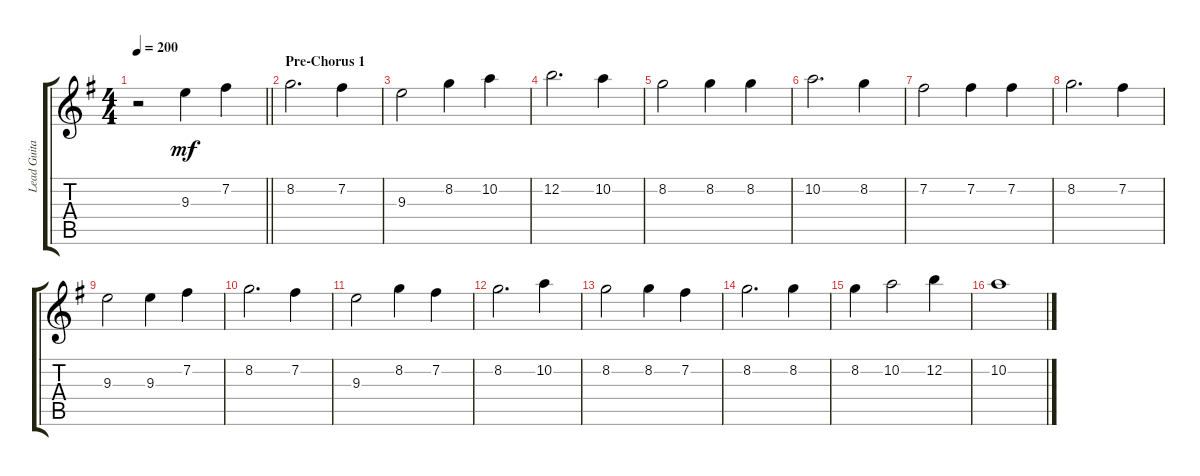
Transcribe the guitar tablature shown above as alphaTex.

\track ("Lead Guitar 2" "Lead Guita") {instrument distortionguitar}
\staff {score tabs}
\tuning (E4 B3 G3 D3 A2 E2) {hide}
\ts (4 4)
\tempo 200
\clef g2
\barLineRight lightlight
\ks g
r.2{dy f} 9.3.4{dy mf} 7.2.4 |
\section ("" "Pre-Chorus 1")
8.2.2{d} 7.2.4 |
9.3.2 8.2.4 10.2.4 |
12.2.2{d} 10.2.4 |
8.2.2 8.2.4 8.2.4 |
10.2.2{d} 8.2.4 |
7.2.2 7.2.4 7.2.4 |
8.2.2{d} 7.2.4 |
9.3.2 9.3.4 7.2.4 |
8.2.2{d} 7.2.4 |
9.3.2 8.2.4 7.2.4 |
8.2.2{d} 10.2.4 |
8.2.2 8.2.4 7.2.4 |
8.2.2{d} 8.2.4 |
8.2.4 10.2.2 12.2.4 |
10.2.1
